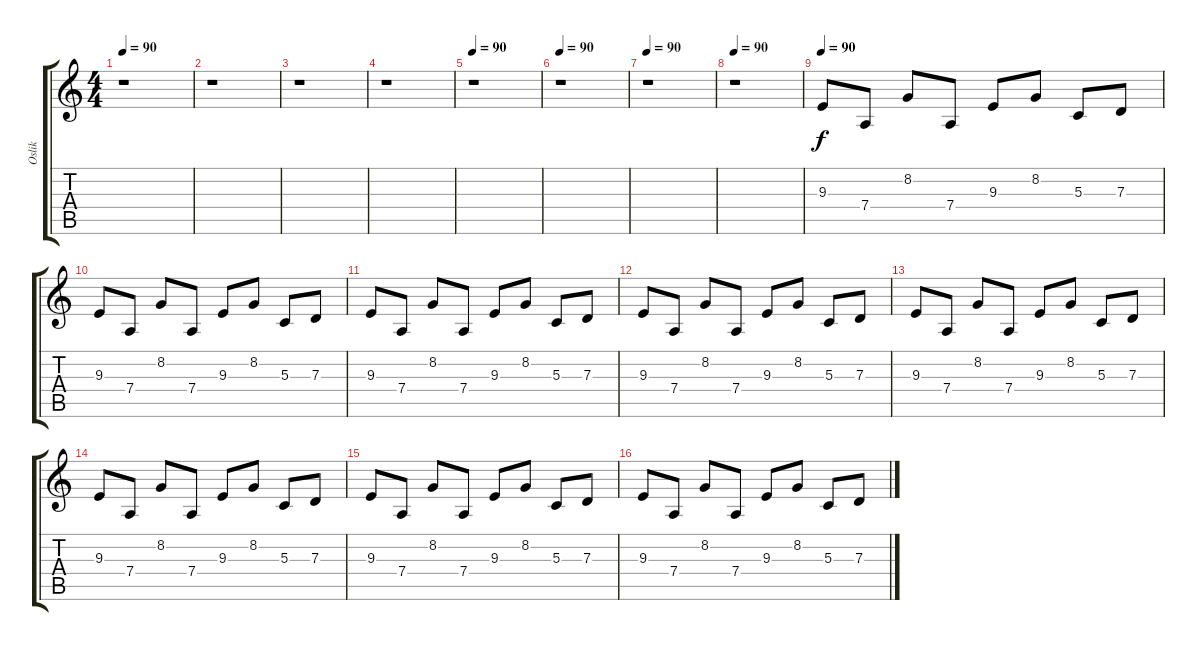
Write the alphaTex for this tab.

\track ("Oslik" "Oslik") {instrument lead8bassandlead}
\staff {score tabs}
\tuning (E4 B3 G3 D3 A2 E2) {hide}
\ts (4 4)
\tempo 90
\clef g2
\ks c
r.1{dy f volume 16} |
r.1 |
r.1 |
r.1 |
\tempo 90
r.1{volume 16} |
\tempo 90
r.1{volume 16} |
\tempo 90
r.1{volume 16} |
\tempo 90
r.1{volume 16} |
\tempo 90
9.3.8 7.4.8 8.2.8 7.4.8 9.3.8 8.2.8 5.3.8 7.3.8 |
9.3.8 7.4.8 8.2.8 7.4.8 9.3.8 8.2.8 5.3.8 7.3.8 |
9.3.8 7.4.8 8.2.8 7.4.8 9.3.8 8.2.8 5.3.8 7.3.8 |
9.3.8 7.4.8 8.2.8 7.4.8 9.3.8 8.2.8 5.3.8 7.3.8 |
9.3.8 7.4.8 8.2.8 7.4.8 9.3.8 8.2.8 5.3.8 7.3.8 |
9.3.8 7.4.8 8.2.8 7.4.8 9.3.8 8.2.8 5.3.8 7.3.8 |
9.3.8 7.4.8 8.2.8 7.4.8 9.3.8 8.2.8 5.3.8 7.3.8 |
9.3.8 7.4.8 8.2.8 7.4.8 9.3.8 8.2.8 5.3.8 7.3.8
